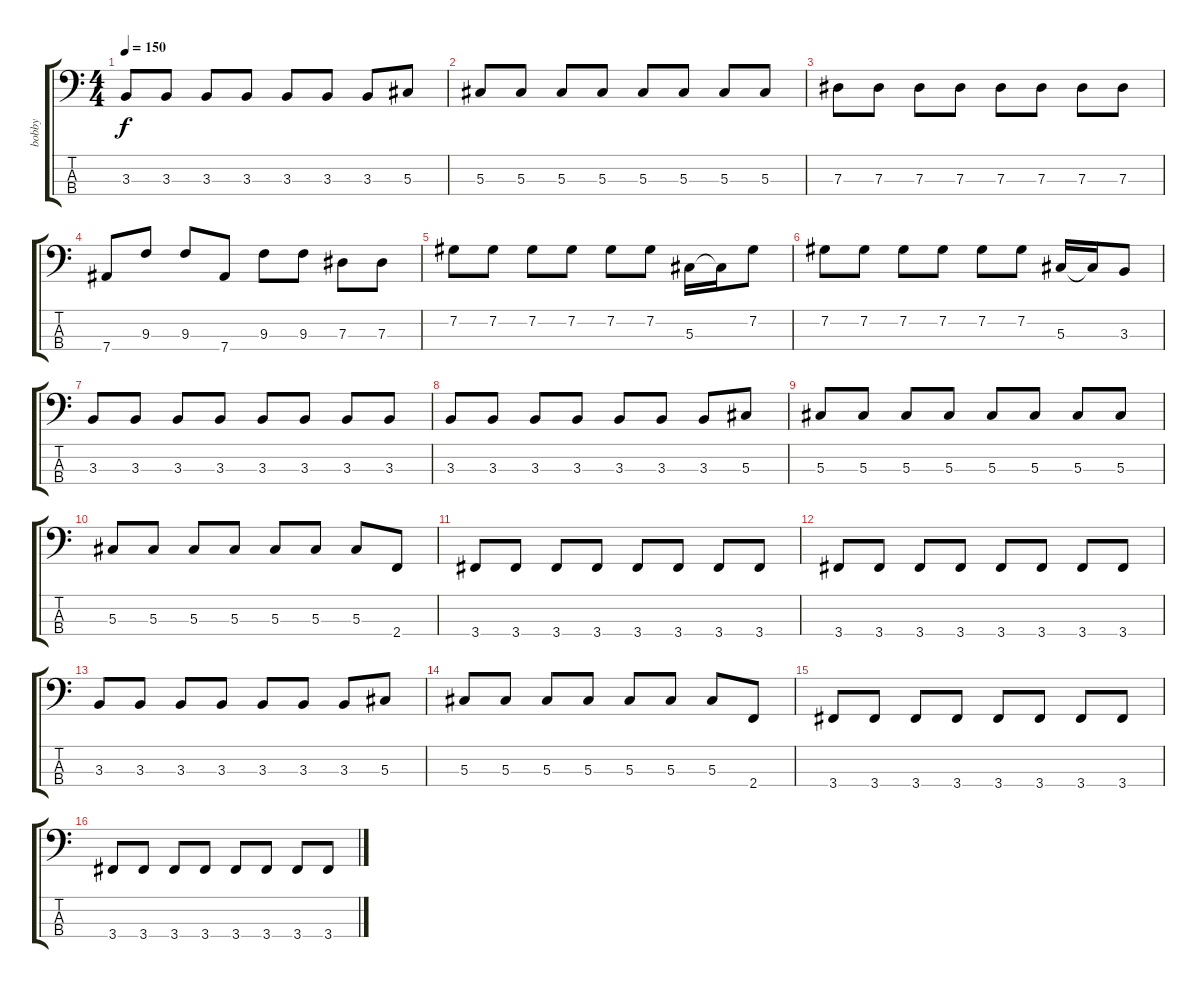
\track ("bobby" "bobby") {instrument electricbasspick}
\staff {score tabs}
\tuning (Gb2 Db2 Ab1 Eb1) {hide}
\ts (4 4)
\tempo 150
\clef f4
\ks c
3.3.8{dy f} 3.3.8 3.3.8 3.3.8 3.3.8 3.3.8 3.3.8 5.3.8 |
5.3.8 5.3.8 5.3.8 5.3.8 5.3.8 5.3.8 5.3.8 5.3.8 |
7.3.8 7.3.8 7.3.8 7.3.8 7.3.8 7.3.8 7.3.8 7.3.8 |
7.4.8 9.3.8 9.3.8 7.4.8 9.3.8 9.3.8 7.3.8 7.3.8 |
7.2.8 7.2.8 7.2.8 7.2.8 7.2.8 7.2.8 5.3.16 5.3{t}.16 7.2.8 |
7.2.8 7.2.8 7.2.8 7.2.8 7.2.8 7.2.8 5.3.16 5.3{t}.16 3.3.8 |
3.3.8 3.3.8 3.3.8 3.3.8 3.3.8 3.3.8 3.3.8 3.3.8 |
3.3.8 3.3.8 3.3.8 3.3.8 3.3.8 3.3.8 3.3.8 5.3.8 |
5.3.8 5.3.8 5.3.8 5.3.8 5.3.8 5.3.8 5.3.8 5.3.8 |
5.3.8 5.3.8 5.3.8 5.3.8 5.3.8 5.3.8 5.3.8 2.4.8 |
3.4.8 3.4.8 3.4.8 3.4.8 3.4.8 3.4.8 3.4.8 3.4.8 |
3.4.8 3.4.8 3.4.8 3.4.8 3.4.8 3.4.8 3.4.8 3.4.8 |
3.3.8 3.3.8 3.3.8 3.3.8 3.3.8 3.3.8 3.3.8 5.3.8 |
5.3.8 5.3.8 5.3.8 5.3.8 5.3.8 5.3.8 5.3.8 2.4.8 |
3.4.8 3.4.8 3.4.8 3.4.8 3.4.8 3.4.8 3.4.8 3.4.8 |
3.4.8 3.4.8 3.4.8 3.4.8 3.4.8 3.4.8 3.4.8 3.4.8
